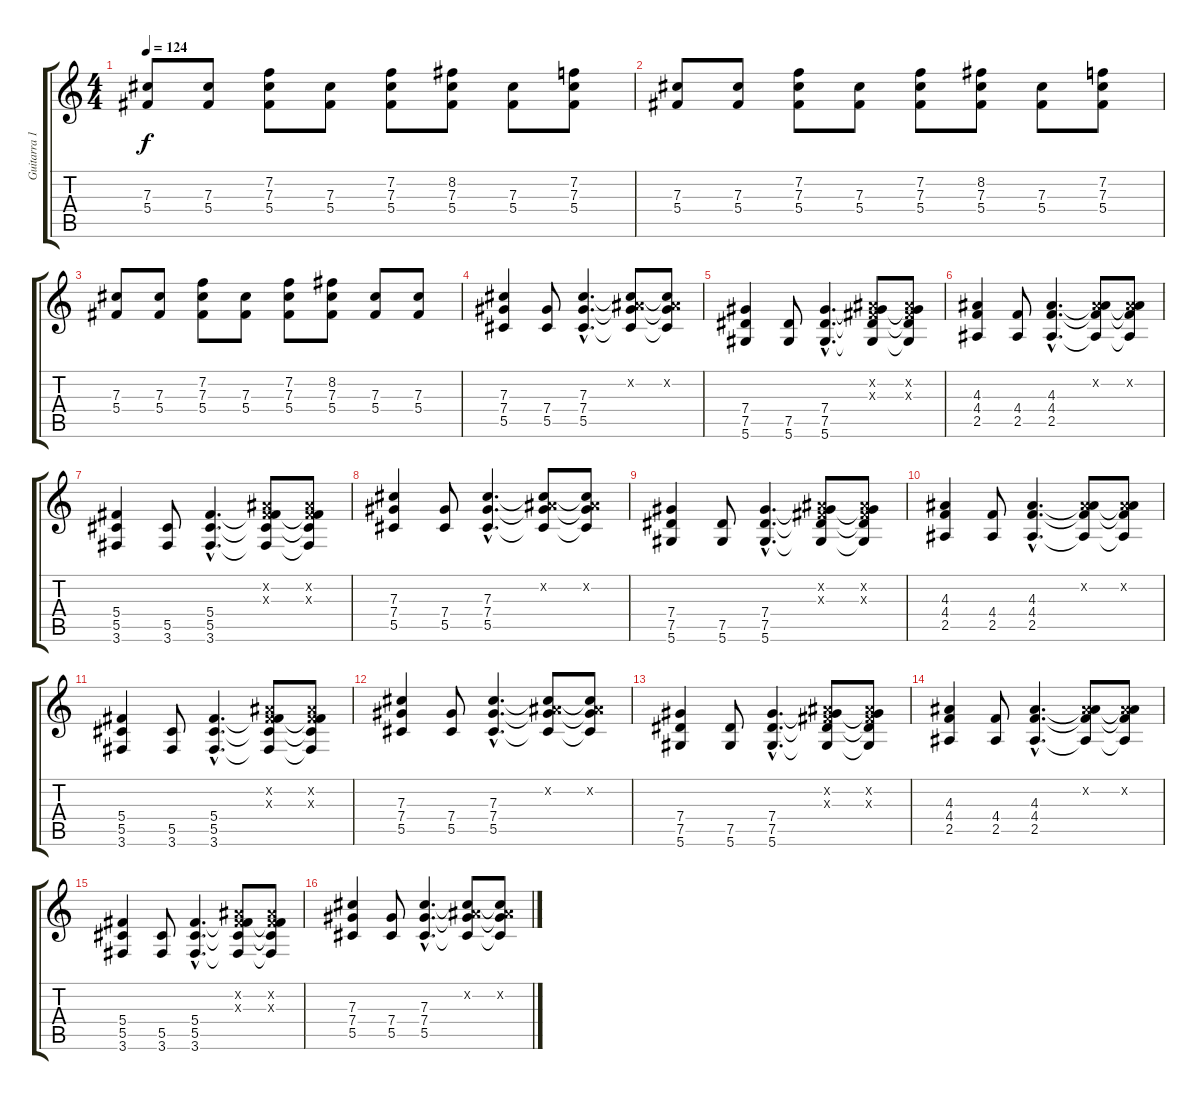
\track ("Guitarra 1" "Guitarra 1") {instrument overdrivenguitar}
\staff {score tabs}
\tuning (Eb4 Bb3 Gb3 Db3 Ab2 Eb2) {hide}
\ts (4 4)
\tempo 124
\clef g2
\ks c
(7.3 5.4).8{dy f} (7.3 5.4).8 (7.2 7.3 5.4).8 (7.3 5.4).8 (7.2 7.3 5.4).8 (8.2 7.3 5.4).8 (7.3 5.4).8 (7.2 7.3 5.4).8 |
(7.3 5.4).8 (7.3 5.4).8 (7.2 7.3 5.4).8 (7.3 5.4).8 (7.2 7.3 5.4).8 (8.2 7.3 5.4).8 (7.3 5.4).8 (7.2 7.3 5.4).8 |
(7.3 5.4).8 (7.3 5.4).8 (7.2 7.3 5.4).8 (7.3 5.4).8 (7.2 7.3 5.4).8 (8.2 7.3 5.4).8 (7.3 5.4).8 (7.3 5.4).8 |
(7.3 7.4 5.5).4{instrument overdrivenguitar} (7.4 5.5).8 (7.3{hac} 7.4{hac} 5.5{hac}).4{d} (0.2{x} 7.3{t} 7.4{t} 5.5{t}).8 (0.2{x} 7.3{t} 7.4{t} 5.5{t}).8 |
(7.4 7.5 5.6).4 (7.5 5.6).8 (7.4{hac} 7.5{hac} 5.6{hac}).4{d} (0.2{x} 0.3{x} 7.4{t} 7.5{t} 5.6{t}).8 (0.2{x} 0.3{x} 7.4{t} 7.5{t} 5.6{t}).8 |
(4.3 4.4 2.5).4 (4.4 2.5).8 (4.3{hac} 4.4{hac} 2.5{hac}).4{d} (0.2{x} 4.3{t} 4.4{t} 2.5{t}).8 (0.2{x} 4.3{t} 4.4{t} 2.5{t}).8 |
(5.4 5.5 3.6).4 (5.5 3.6).8 (5.4{hac} 5.5{hac} 3.6{hac}).4{d} (0.2{x} 0.3{x} 5.4{t} 5.5{t} 3.6{t}).8 (0.2{x} 0.3{x} 5.4{t} 5.5{t} 3.6{t}).8 |
(7.3 7.4 5.5).4 (7.4 5.5).8 (7.3{hac} 7.4{hac} 5.5{hac}).4{d} (0.2{x} 7.3{t} 7.4{t} 5.5{t}).8 (0.2{x} 7.3{t} 7.4{t} 5.5{t}).8 |
(7.4 7.5 5.6).4 (7.5 5.6).8 (7.4{hac} 7.5{hac} 5.6{hac}).4{d} (0.2{x} 0.3{x} 7.4{t} 7.5{t} 5.6{t}).8 (0.2{x} 0.3{x} 7.4{t} 7.5{t} 5.6{t}).8 |
(4.3 4.4 2.5).4 (4.4 2.5).8 (4.3{hac} 4.4{hac} 2.5{hac}).4{d} (0.2{x} 4.3{t} 4.4{t} 2.5{t}).8 (0.2{x} 4.3{t} 4.4{t} 2.5{t}).8 |
(5.4 5.5 3.6).4 (5.5 3.6).8 (5.4{hac} 5.5{hac} 3.6{hac}).4{d} (0.2{x} 0.3{x} 5.4{t} 5.5{t} 3.6{t}).8 (0.2{x} 0.3{x} 5.4{t} 5.5{t} 3.6{t}).8 |
(7.3 7.4 5.5).4 (7.4 5.5).8 (7.3{hac} 7.4{hac} 5.5{hac}).4{d} (0.2{x} 7.3{t} 7.4{t} 5.5{t}).8 (0.2{x} 7.3{t} 7.4{t} 5.5{t}).8 |
(7.4 7.5 5.6).4 (7.5 5.6).8 (7.4{hac} 7.5{hac} 5.6{hac}).4{d} (0.2{x} 0.3{x} 7.4{t} 7.5{t} 5.6{t}).8 (0.2{x} 0.3{x} 7.4{t} 7.5{t} 5.6{t}).8 |
(4.3 4.4 2.5).4 (4.4 2.5).8 (4.3{hac} 4.4{hac} 2.5{hac}).4{d} (0.2{x} 4.3{t} 4.4{t} 2.5{t}).8 (0.2{x} 4.3{t} 4.4{t} 2.5{t}).8 |
(5.4 5.5 3.6).4 (5.5 3.6).8 (5.4{hac} 5.5{hac} 3.6{hac}).4{d} (0.2{x} 0.3{x} 5.4{t} 5.5{t} 3.6{t}).8 (0.2{x} 0.3{x} 5.4{t} 5.5{t} 3.6{t}).8 |
(7.3 7.4 5.5).4 (7.4 5.5).8 (7.3{hac} 7.4{hac} 5.5{hac}).4{d} (0.2{x} 7.3{t} 7.4{t} 5.5{t}).8 (0.2{x} 7.3{t} 7.4{t} 5.5{t}).8
